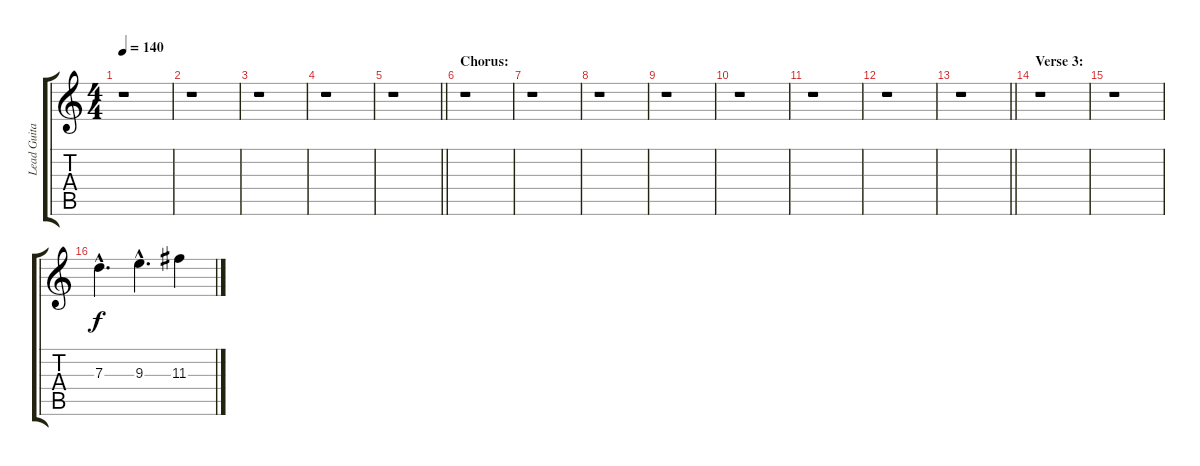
\track ("Lead Guitar 2" "Lead Guita") {instrument overdrivenguitar}
\staff {score tabs}
\tuning (E4 B3 G3 D3 A2 E2) {hide}
\ts (4 4)
\tempo 140
\clef g2
\ks c
r.1{dy f} |
r.1 |
r.1 |
r.1 |
\barLineRight lightlight
r.1 |
\section ("" "Chorus:")
r.1 |
r.1 |
r.1 |
r.1 |
r.1 |
r.1 |
r.1 |
\barLineRight lightlight
r.1 |
\section ("" "Verse 3:")
r.1 |
r.1 |
7.3{hac}.4{d} 9.3{hac}.4{d} 11.3.4
